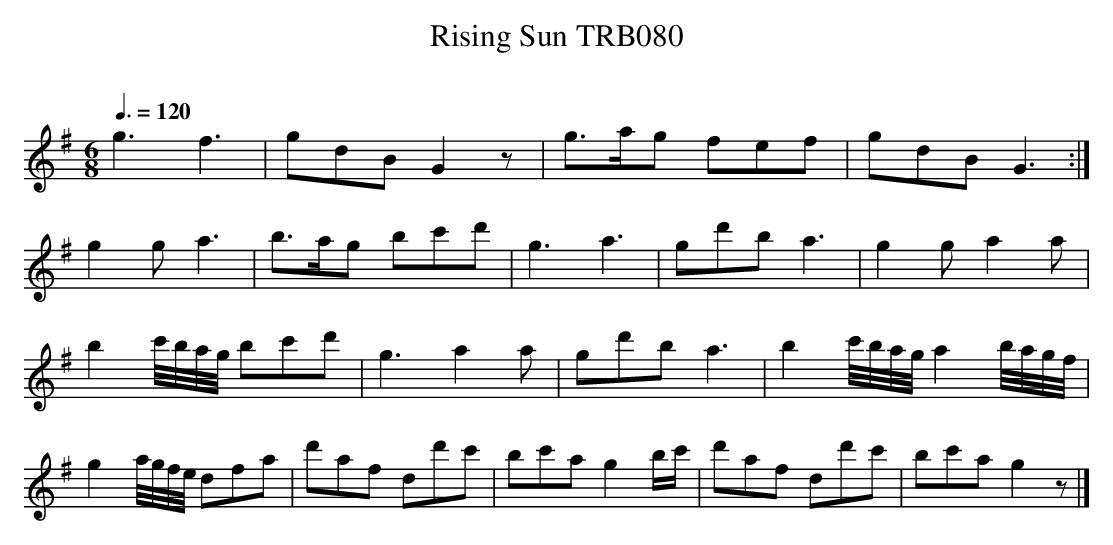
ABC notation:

X:1
T:Rising Sun TRB080
Q:3/8=120
L:1/8
M:6/8
O:
K:G
g3 f3 | gdB G2 z | g>ag fef | gdB G3 :|
g2 g a3 | b>ag bc'd' | g3 a3 | gd'b a3 | g2 g a2 a |
b2 c'/4b/4a/4g/4 bc'd' | g3 a2 a | gd'b a3 | b2 c'/4b/4a/4g/4 a2 b/4a/4g/4f/4 |
g2 a/4g/4f/4e/4 dfa | d'af dd'c' | bc'a g2 b/c'/ | d'af dd'c' | bc'a g2 z |]
